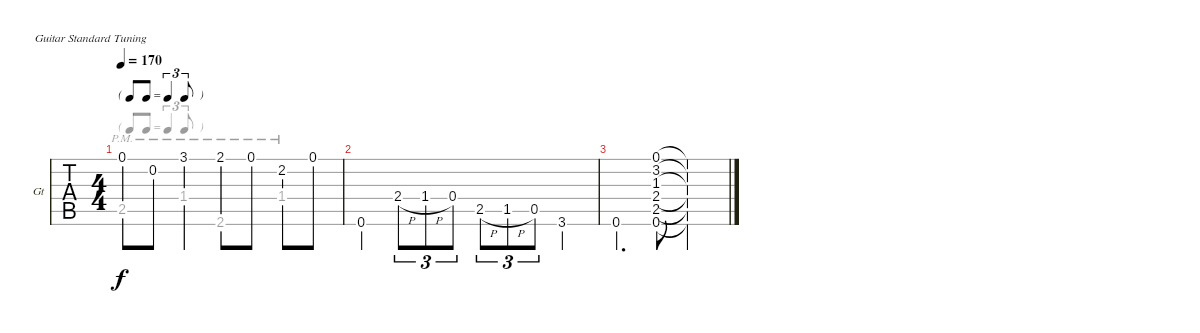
\bracketExtendMode nobrackets
\firstSystemTrackNameOrientation horizontal
\otherSystemsTrackNameOrientation horizontal
\track ("Guitar" "Gt") {instrument electricguitarjazz}
\staff {tabs}
\tuning (E4 B3 G3 D3 A2 E2)
\voice
\ts (4 4)
\tf triplet8th
\tempo 170
\clef g2
\ks e
0.1{t}.8{dy f} 0.2.8 3.1.4 2.1.8 0.1.8 2.2.8 0.1.8 |
0.6.4 2.4{h}.8{tu (3 2)} 1.4{h}.8{tu (3 2)} 0.4.8{tu (3 2)} 2.5{h}.8{tu (3 2)} 1.5{h}.8{tu (3 2)} 0.5.8{tu (3 2)} 3.6.4 |
0.6.4{d} (0.6 2.5 2.4 1.3 3.2 0.1).8 (0.6{t} 2.5{t} 2.4{t} 1.3{t} 3.2{t} 0.1{t}).2 |
\voice
\clef g2
\ottava regular
\simile none
\ks e
2.5{pm}.4{dy f} 1.4{pm}.4 2.6{pm}.4 1.4{pm}.4 |
|
|
